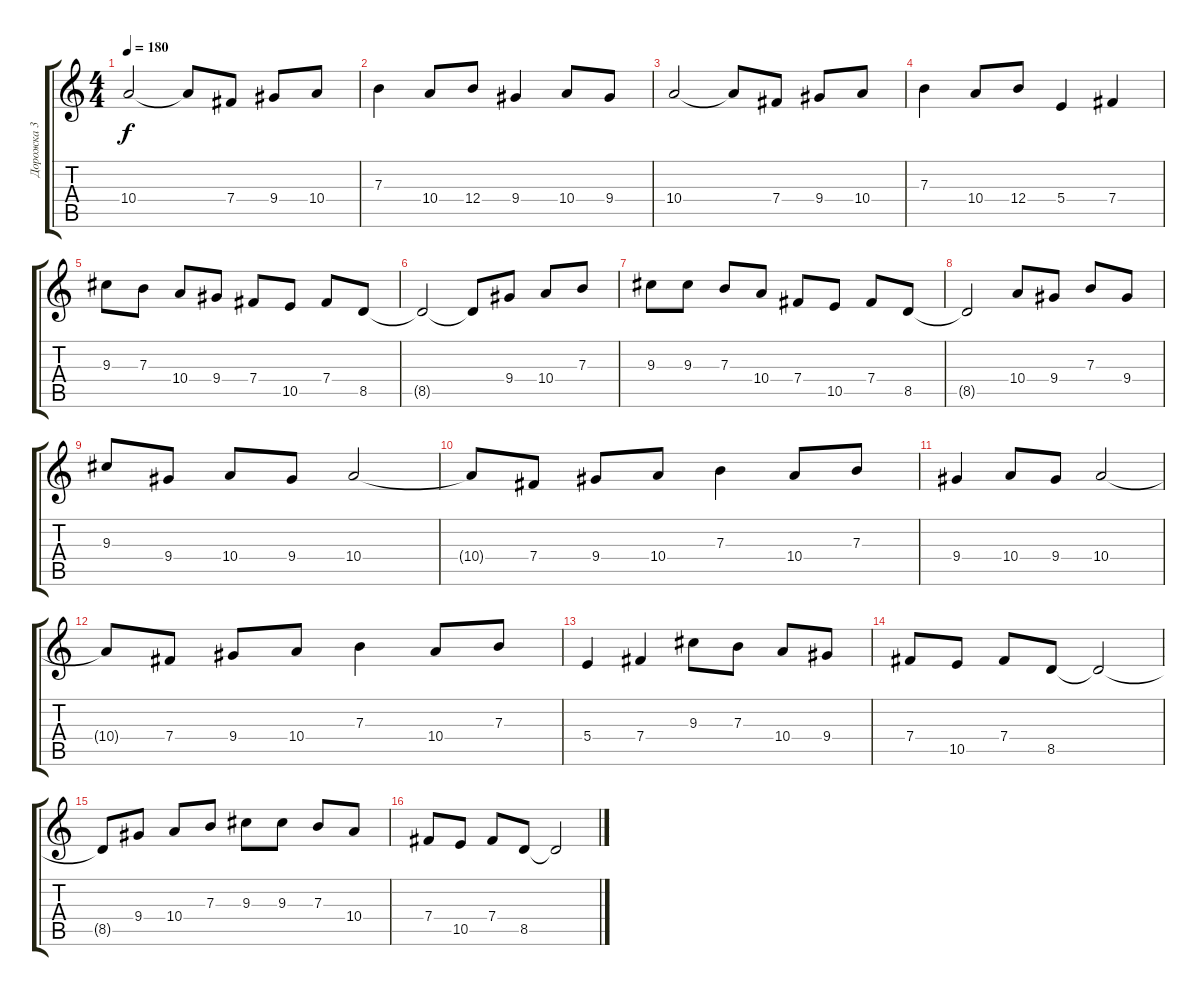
\track ("Дорожка 3" "Дорожка 3") {instrument overdrivenguitar}
\staff {score tabs}
\tuning (Db4 Ab3 E3 B2 Gb2 Db2) {hide}
\ts (4 4)
\tempo 180
\clef g2
\ks c
10.4.2{dy f} 10.4{t}.8 7.4.8 9.4.8 10.4.8 |
7.3.4 10.4.8 12.4.8 9.4.4 10.4.8 9.4.8 |
10.4.2 10.4{t}.8 7.4.8 9.4.8 10.4.8 |
7.3.4 10.4.8 12.4.8 5.4.4 7.4.4 |
9.3.8 7.3.8 10.4.8 9.4.8 7.4.8 10.5.8 7.4.8 8.5.8 |
8.5{t}.2 8.5{t}.8 9.4.8 10.4.8 7.3.8 |
9.3.8 9.3.8 7.3.8 10.4.8 7.4.8 10.5.8 7.4.8 8.5.8 |
8.5{t}.2 10.4.8 9.4.8 7.3.8 9.4.8 |
9.3.8 9.4.8 10.4.8 9.4.8 10.4.2 |
10.4{t}.8 7.4.8 9.4.8 10.4.8 7.3.4 10.4.8 7.3.8 |
9.4.4 10.4.8 9.4.8 10.4.2 |
10.4{t}.8 7.4.8 9.4.8 10.4.8 7.3.4 10.4.8 7.3.8 |
5.4.4 7.4.4 9.3.8 7.3.8 10.4.8 9.4.8 |
7.4.8 10.5.8 7.4.8 8.5.8 8.5{t}.2 |
8.5{t}.8 9.4.8 10.4.8 7.3.8 9.3.8 9.3.8 7.3.8 10.4.8 |
7.4.8 10.5.8 7.4.8 8.5.8 8.5{t}.2
